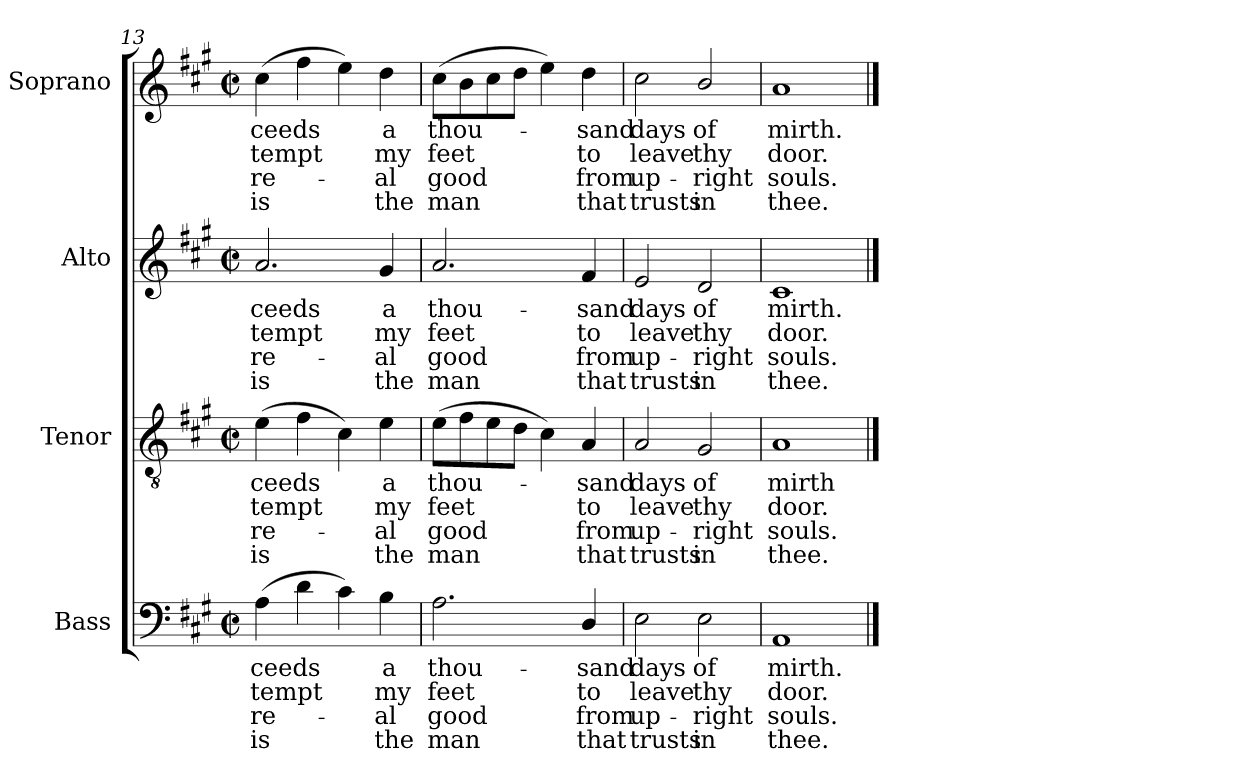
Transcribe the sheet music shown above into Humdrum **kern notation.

**kern	**text	**text	**text	**text	**kern	**text	**text	**text	**text	**kern	**text	**text	**text	**text	**kern	**text	**text	**text	**text
*part4	*part4	*part4	*part4	*part4	*part3	*part3	*part3	*part3	*part3	*part2	*part2	*part2	*part2	*part2	*part1	*part1	*part1	*part1	*part1
*staff4	*staff4	*staff4	*staff4	*staff4	*staff3	*staff3	*staff3	*staff3	*staff3	*staff2	*staff2	*staff2	*staff2	*staff2	*staff1	*staff1	*staff1	*staff1	*staff1
*I"Bass	*	*	*	*	*I"Tenor	*	*	*	*	*I"Alto	*	*	*	*	*I"Soprano	*	*	*	*
*I'B.	*	*	*	*	*I'T.	*	*	*	*	*I'A.	*	*	*	*	*I'S.	*	*	*	*
*clefF4	*	*	*	*	*clefGv2	*	*	*	*	*clefG2	*	*	*	*	*clefG2	*	*	*	*
*	*	*	*	*	*ITrd7c12	*	*	*	*	*	*	*	*	*	*	*	*	*	*
*k[f#c#g#]	*	*	*	*	*k[f#c#g#]	*	*	*	*	*k[f#c#g#]	*	*	*	*	*k[f#c#g#]	*	*	*	*
*A:	*	*	*	*	*A:	*	*	*	*	*A:	*	*	*	*	*A:	*	*	*	*
*M2/2	*	*	*	*	*M2/2	*	*	*	*	*M2/2	*	*	*	*	*M2/2	*	*	*	*
*met(c|)	*	*	*	*	*met(c|)	*	*	*	*	*met(c|)	*	*	*	*	*met(c|)	*	*	*	*
=13	=13	=13	=13	=13	=13	=13	=13	=13	=13	=13	=13	=13	=13	=13	=13	=13	=13	=13	=13
!	!LO:LY:b:color=#000000	!LO:LY:b:color=#000000	!LO:LY:b:color=#000000	!LO:LY:b:color=#000000	!	!	!	!	!	!	!	!	!	!	!	!	!	!	!
!	!	!	!	!	!	!LO:LY:b:color=#000000	!LO:LY:b:color=#000000	!LO:LY:b:color=#000000	!LO:LY:b:color=#000000	!	!	!	!	!	!	!	!	!	!
!	!	!	!	!	!	!	!	!	!	!	!LO:LY:b:color=#000000	!LO:LY:b:color=#000000	!LO:LY:b:color=#000000	!LO:LY:b:color=#000000	!	!	!	!	!
!	!	!	!	!	!	!	!	!	!	!	!	!	!	!	!	!LO:LY:b:color=#000000	!LO:LY:b:color=#000000	!LO:LY:b:color=#000000	!LO:LY:b:color=#000000
(4Ai\	-ceeds	tempt	re-	-is	(4Ei\	-ceeds	tempt	re-	-is	2.ai/	-ceeds	tempt	re-	-is	(4cc#i\	-ceeds	tempt	re-	-is
4di\	.	.	.	.	4F#i\	.	.	.	.	.	.	.	.	.	4ff#i\	.	.	.	.
4c#i\)	.	.	.	.	4C#i\)	.	.	.	.	.	.	.	.	.	4eei\)	.	.	.	.
!	!LO:LY:b:color=#000000	!LO:LY:b:color=#000000	!LO:LY:b:color=#000000	!LO:LY:b:color=#000000	!	!	!	!	!	!	!	!	!	!	!	!	!	!	!
!	!	!	!	!	!	!LO:LY:b:color=#000000	!LO:LY:b:color=#000000	!LO:LY:b:color=#000000	!LO:LY:b:color=#000000	!	!	!	!	!	!	!	!	!	!
!	!	!	!	!	!	!	!	!	!	!	!LO:LY:b:color=#000000	!LO:LY:b:color=#000000	!LO:LY:b:color=#000000	!LO:LY:b:color=#000000	!	!	!	!	!
!	!	!	!	!	!	!	!	!	!	!	!	!	!	!	!	!LO:LY:b:color=#000000	!LO:LY:b:color=#000000	!LO:LY:b:color=#000000	!LO:LY:b:color=#000000
4Bi\	a	my	al	the	4Ei\	a	my	al	the	4g#i/	a	my	al	the	4ddi\	a	my	al	the
=14	=14	=14	=14	=14	=14	=14	=14	=14	=14	=14	=14	=14	=14	=14	=14	=14	=14	=14	=14
!	!LO:LY:b:color=#000000	!LO:LY:b:color=#000000	!LO:LY:b:color=#000000	!LO:LY:b:color=#000000	!	!	!	!	!	!	!	!	!	!	!	!	!	!	!
!	!	!	!	!	!	!LO:LY:b:color=#000000	!LO:LY:b:color=#000000	!LO:LY:b:color=#000000	!LO:LY:b:color=#000000	!	!	!	!	!	!	!	!	!	!
!	!	!	!	!	!	!	!	!	!	!	!LO:LY:b:color=#000000	!LO:LY:b:color=#000000	!LO:LY:b:color=#000000	!LO:LY:b:color=#000000	!	!	!	!	!
!	!	!	!	!	!	!	!	!	!	!	!	!	!	!	!	!LO:LY:b:color=#000000	!LO:LY:b:color=#000000	!LO:LY:b:color=#000000	!LO:LY:b:color=#000000
2.Ai\	thou-	feet	good	man	(8Ei\L	thou-	feet	good	man	2.ai/	thou-	feet	good	man	(8cc#i\L	thou-	feet	good	man
.	.	.	.	.	8F#i\	.	.	.	.	.	.	.	.	.	8bi\	.	.	.	.
.	.	.	.	.	8Ei\	.	.	.	.	.	.	.	.	.	8cc#i\	.	.	.	.
.	.	.	.	.	8Di\J	.	.	.	.	.	.	.	.	.	8ddi\J	.	.	.	.
.	.	.	.	.	4C#i\)	.	.	.	.	.	.	.	.	.	4eei\)	.	.	.	.
!	!LO:LY:b:color=#000000	!LO:LY:b:color=#000000	!LO:LY:b:color=#000000	!LO:LY:b:color=#000000	!	!	!	!	!	!	!	!	!	!	!	!	!	!	!
!	!	!	!	!	!	!LO:LY:b:color=#000000	!LO:LY:b:color=#000000	!LO:LY:b:color=#000000	!LO:LY:b:color=#000000	!	!	!	!	!	!	!	!	!	!
!	!	!	!	!	!	!	!	!	!	!	!LO:LY:b:color=#000000	!LO:LY:b:color=#000000	!LO:LY:b:color=#000000	!LO:LY:b:color=#000000	!	!	!	!	!
!	!	!	!	!	!	!	!	!	!	!	!	!	!	!	!	!LO:LY:b:color=#000000	!LO:LY:b:color=#000000	!LO:LY:b:color=#000000	!LO:LY:b:color=#000000
4Di/	-sand	to	from	that	4AAi/	-sand	to	from	that	4f#i/	-sand	to	from	that	4ddi\	-sand	to	from	that
=15	=15	=15	=15	=15	=15	=15	=15	=15	=15	=15	=15	=15	=15	=15	=15	=15	=15	=15	=15
!	!LO:LY:b:color=#000000	!LO:LY:b:color=#000000	!LO:LY:b:color=#000000	!LO:LY:b:color=#000000	!	!	!	!	!	!	!	!	!	!	!	!	!	!	!
!	!	!	!	!	!	!LO:LY:b:color=#000000	!LO:LY:b:color=#000000	!LO:LY:b:color=#000000	!LO:LY:b:color=#000000	!	!	!	!	!	!	!	!	!	!
!	!	!	!	!	!	!	!	!	!	!	!LO:LY:b:color=#000000	!LO:LY:b:color=#000000	!LO:LY:b:color=#000000	!LO:LY:b:color=#000000	!	!	!	!	!
!	!	!	!	!	!	!	!	!	!	!	!	!	!	!	!	!LO:LY:b:color=#000000	!LO:LY:b:color=#000000	!LO:LY:b:color=#000000	!LO:LY:b:color=#000000
2Ei\	days	leave	up-	-trusts	2AAi/	days	leave	up-	-trusts	2ei/	days	leave	up-	-trusts	2cc#i\	days	leave	up-	-trusts
!	!LO:LY:b:color=#000000	!LO:LY:b:color=#000000	!LO:LY:b:color=#000000	!LO:LY:b:color=#000000	!	!	!	!	!	!	!	!	!	!	!	!	!	!	!
!	!	!	!	!	!	!LO:LY:b:color=#000000	!LO:LY:b:color=#000000	!LO:LY:b:color=#000000	!LO:LY:b:color=#000000	!	!	!	!	!	!	!	!	!	!
!	!	!	!	!	!	!	!	!	!	!	!LO:LY:b:color=#000000	!LO:LY:b:color=#000000	!LO:LY:b:color=#000000	!LO:LY:b:color=#000000	!	!	!	!	!
!	!	!	!	!	!	!	!	!	!	!	!	!	!	!	!	!LO:LY:b:color=#000000	!LO:LY:b:color=#000000	!LO:LY:b:color=#000000	!LO:LY:b:color=#000000
2Ei\	of	thy	right	in	2GG#i/	of	thy	right	in	2di/	of	thy	right	in	2bi/	of	thy	right	in
=16	=16	=16	=16	=16	=16	=16	=16	=16	=16	=16	=16	=16	=16	=16	=16	=16	=16	=16	=16
!	!LO:LY:b:color=#000000	!LO:LY:b:color=#000000	!LO:LY:b:color=#000000	!LO:LY:b:color=#000000	!	!	!	!	!	!	!	!	!	!	!	!	!	!	!
!	!	!	!	!	!	!LO:LY:b:color=#000000	!LO:LY:b:color=#000000	!LO:LY:b:color=#000000	!LO:LY:b:color=#000000	!	!	!	!	!	!	!	!	!	!
!	!	!	!	!	!	!	!	!	!	!	!LO:LY:b:color=#000000	!LO:LY:b:color=#000000	!LO:LY:b:color=#000000	!LO:LY:b:color=#000000	!	!	!	!	!
!	!	!	!	!	!	!	!	!	!	!	!	!	!	!	!	!LO:LY:b:color=#000000	!LO:LY:b:color=#000000	!LO:LY:b:color=#000000	!LO:LY:b:color=#000000
1AAi	mirth.	door.	souls.	thee.	1AAi	mirth	door.	souls.	thee.	1c#i	mirth.	door.	souls.	thee.	1ai	mirth.	door.	souls.	thee.
==	==	==	==	==	==	==	==	==	==	==	==	==	==	==	==	==	==	==	==
*-	*-	*-	*-	*-	*-	*-	*-	*-	*-	*-	*-	*-	*-	*-	*-	*-	*-	*-	*-
